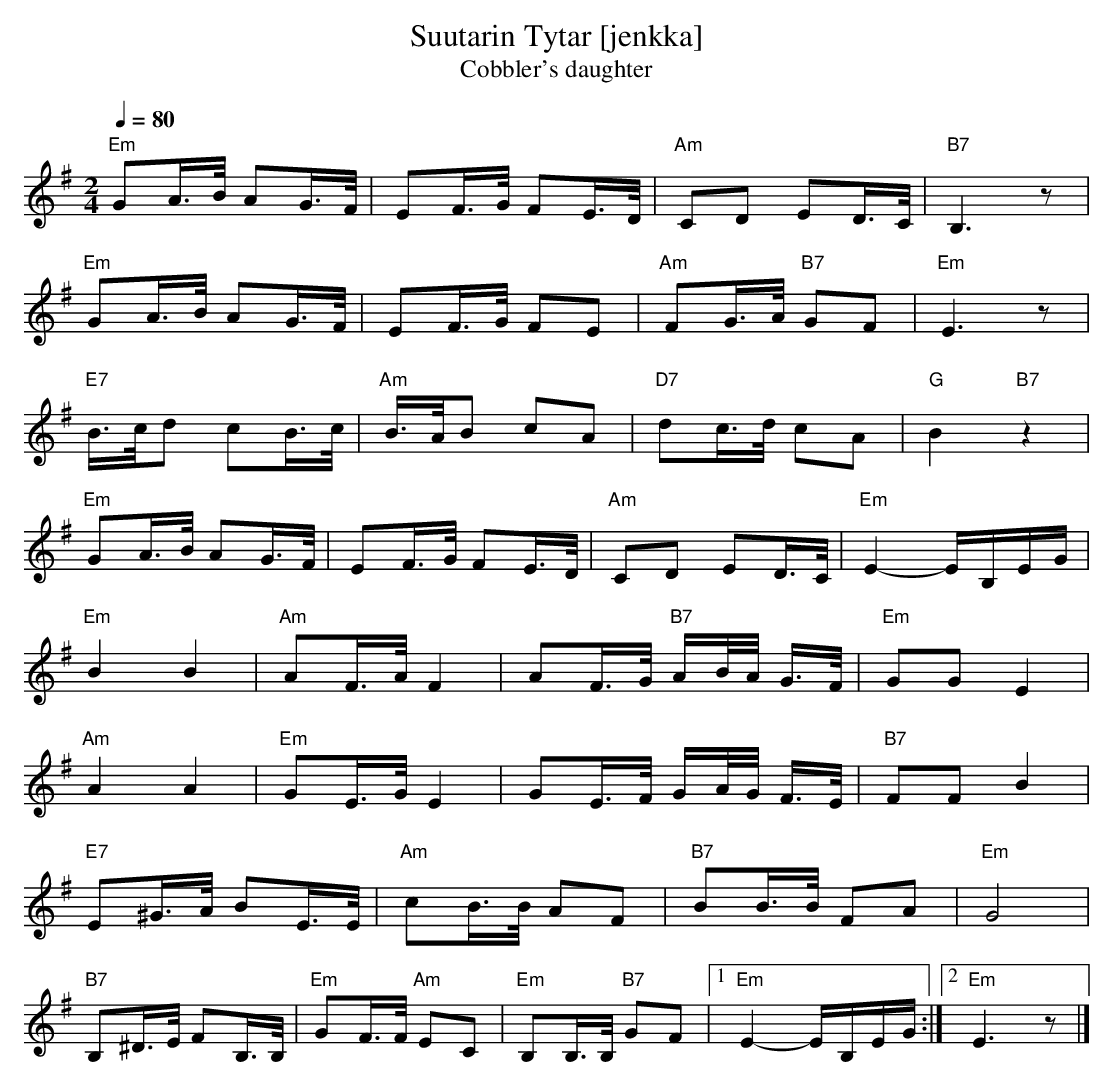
X:1
T:Suutarin Tytar [jenkka]
T:Cobbler's daughter
M:2/4
L:1/16
Q:1/4=80
K:EMin
"Em"G2``A>B A2G>F  |    E2F>G     F2E>D|"Am"C2`D2        E2````D>C|   "B7"B,6       z2 |
"Em"G2``A>B A2G>F  |    E2F>G     F2E2 |"Am"F2`G>A   "B7"G2````F2 |   "Em"E6        z2 |
"E7"B>c`d2  c2B>c  |"Am"B>AB2     c2A2 |"D7"d2`c>d       c2````A2 |   "G" B4 "B7"z4    |
"Em"G2``A>B A2G>F  |    E2F>G     F2E>D|"Am"C2`D2        E2````D>C|   "Em"E4-    EB,EG |
"Em"B4      B4     |"Am"A2F>A     F4   |    A2`F>G   "B7"AB/A/ G>F|   "Em"G2G2   E4    |
"Am"A4      A4     |"Em"G2E>G     E4   |    G2`E>F       GA/G/ F>E|   "B7"F2F2   B4    |
"E7"E2`^G>A B2E>E  |"Am"c2B>B     A2F2 |"B7"B2`B>B       F2````A2 |   "Em"G8           |
"B7"B,2^D>E F2B,>B,|"Em"G2F>F "Am"E2C2 |"Em"B,2B,>B, "B7"G2````F2 |[1 "Em"E4-    EB,EG:|\
                                                                   [2 "Em"E6        z2|]
